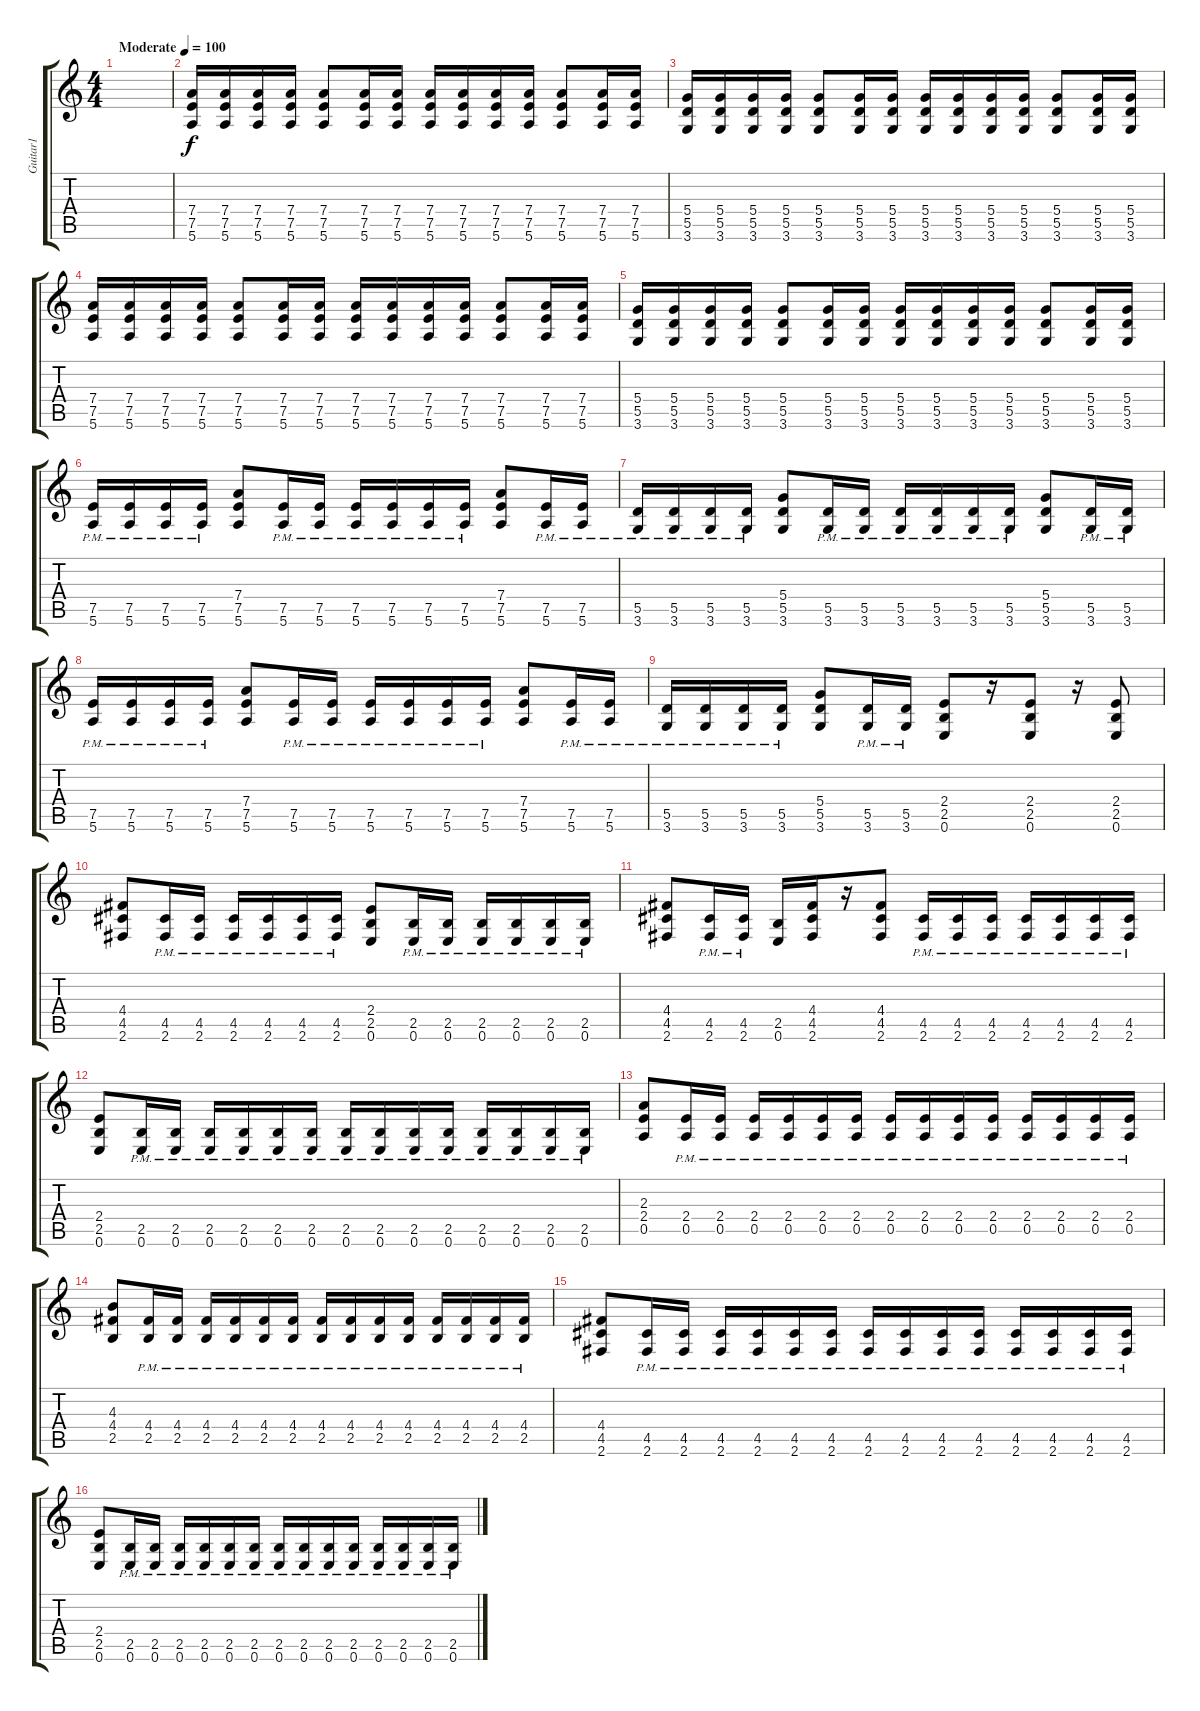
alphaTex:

\track ("Guitar1" "Guitar1") {instrument distortionguitar}
\staff {score tabs}
\tuning (E4 B3 G3 D3 A2 E2) {hide}
\ts (4 4)
\tempo (100 "Moderate")
\clef g2
\ks c
|
(7.4 7.5 5.6).16 (7.4 7.5 5.6).16 (7.4 7.5 5.6).16 (7.4 7.5 5.6).16 (7.4 7.5 5.6).8 (7.4 7.5 5.6).16 (7.4 7.5 5.6).16 (7.4 7.5 5.6).16 (7.4 7.5 5.6).16 (7.4 7.5 5.6).16 (7.4 7.5 5.6).16 (7.4 7.5 5.6).8 (7.4 7.5 5.6).16 (7.4 7.5 5.6).16 |
(5.4 5.5 3.6).16 (5.4 5.5 3.6).16 (5.4 5.5 3.6).16 (5.4 5.5 3.6).16 (5.4 5.5 3.6).8 (5.4 5.5 3.6).16 (5.4 5.5 3.6).16 (5.4 5.5 3.6).16 (5.4 5.5 3.6).16 (5.4 5.5 3.6).16 (5.4 5.5 3.6).16 (5.4 5.5 3.6).8 (5.4 5.5 3.6).16 (5.4 5.5 3.6).16 |
(7.4 7.5 5.6).16 (7.4 7.5 5.6).16 (7.4 7.5 5.6).16 (7.4 7.5 5.6).16 (7.4 7.5 5.6).8 (7.4 7.5 5.6).16 (7.4 7.5 5.6).16 (7.4 7.5 5.6).16 (7.4 7.5 5.6).16 (7.4 7.5 5.6).16 (7.4 7.5 5.6).16 (7.4 7.5 5.6).8 (7.4 7.5 5.6).16 (7.4 7.5 5.6).16 |
(5.4 5.5 3.6).16 (5.4 5.5 3.6).16 (5.4 5.5 3.6).16 (5.4 5.5 3.6).16 (5.4 5.5 3.6).8 (5.4 5.5 3.6).16 (5.4 5.5 3.6).16 (5.4 5.5 3.6).16 (5.4 5.5 3.6).16 (5.4 5.5 3.6).16 (5.4 5.5 3.6).16 (5.4 5.5 3.6).8 (5.4 5.5 3.6).16 (5.4 5.5 3.6).16 |
(7.5{pm} 5.6{pm}).16 (7.5{pm} 5.6{pm}).16 (7.5{pm} 5.6{pm}).16 (7.5{pm} 5.6{pm}).16 (7.4 7.5 5.6).8 (7.5{pm} 5.6{pm}).16 (7.5{pm} 5.6{pm}).16 (7.5{pm} 5.6{pm}).16 (7.5{pm} 5.6{pm}).16 (7.5{pm} 5.6{pm}).16 (7.5{pm} 5.6{pm}).16 (7.4 7.5 5.6).8 (7.5{pm} 5.6{pm}).16 (7.5{pm} 5.6{pm}).16 |
(5.5{pm} 3.6{pm}).16 (5.5{pm} 3.6{pm}).16 (5.5{pm} 3.6{pm}).16 (5.5{pm} 3.6{pm}).16 (5.4 5.5 3.6).8 (5.5{pm} 3.6{pm}).16 (5.5{pm} 3.6{pm}).16 (5.5{pm} 3.6{pm}).16 (5.5{pm} 3.6{pm}).16 (5.5{pm} 3.6{pm}).16 (5.5{pm} 3.6{pm}).16 (5.4 5.5 3.6).8 (5.5{pm} 3.6{pm}).16 (5.5{pm} 3.6{pm}).16 |
(7.5{pm} 5.6{pm}).16 (7.5{pm} 5.6{pm}).16 (7.5{pm} 5.6{pm}).16 (7.5{pm} 5.6{pm}).16 (7.4 7.5 5.6).8 (7.5{pm} 5.6{pm}).16 (7.5{pm} 5.6{pm}).16 (7.5{pm} 5.6{pm}).16 (7.5{pm} 5.6{pm}).16 (7.5{pm} 5.6{pm}).16 (7.5{pm} 5.6{pm}).16 (7.4 7.5 5.6).8 (7.5{pm} 5.6{pm}).16 (7.5{pm} 5.6{pm}).16 |
(5.5{pm} 3.6{pm}).16 (5.5{pm} 3.6{pm}).16 (5.5{pm} 3.6{pm}).16 (5.5{pm} 3.6{pm}).16 (5.4 5.5 3.6).8 (5.5{pm} 3.6{pm}).16 (5.5{pm} 3.6{pm}).16 (2.4 2.5 0.6).8 r.16 (2.4 2.5 0.6).8 r.16 (2.4 2.5 0.6).8 |
(4.4 4.5 2.6).8 (4.5{pm} 2.6{pm}).16 (4.5{pm} 2.6{pm}).16 (4.5{pm} 2.6{pm}).16 (4.5{pm} 2.6{pm}).16 (4.5{pm} 2.6{pm}).16 (4.5{pm} 2.6{pm}).16 (2.4 2.5 0.6).8 (2.5{pm} 0.6{pm}).16 (2.5{pm} 0.6{pm}).16 (2.5{pm} 0.6{pm}).16 (2.5{pm} 0.6{pm}).16 (2.5{pm} 0.6{pm}).16 (2.5{pm} 0.6{pm}).16 |
(4.4 4.5 2.6).8 (4.5{pm} 2.6{pm}).16 (4.5{pm} 2.6{pm}).16 (2.5 0.6).16 (4.4 4.5 2.6).16 r.16 (4.4 4.5 2.6).8 (4.5{pm} 2.6{pm}).16 (4.5{pm} 2.6{pm}).16 (4.5{pm} 2.6{pm}).16 (4.5{pm} 2.6{pm}).16 (4.5{pm} 2.6{pm}).16 (4.5{pm} 2.6{pm}).16 (4.5{pm} 2.6{pm}).16 |
(2.4 2.5 0.6).8 (2.5{pm} 0.6{pm}).16 (2.5{pm} 0.6{pm}).16 (2.5{pm} 0.6{pm}).16 (2.5{pm} 0.6{pm}).16 (2.5{pm} 0.6{pm}).16 (2.5{pm} 0.6{pm}).16 (2.5{pm} 0.6{pm}).16 (2.5{pm} 0.6{pm}).16 (2.5{pm} 0.6{pm}).16 (2.5{pm} 0.6{pm}).16 (2.5{pm} 0.6{pm}).16 (2.5{pm} 0.6{pm}).16 (2.5{pm} 0.6{pm}).16 (2.5{pm} 0.6{pm}).16 |
(2.3 2.4 0.5).8 (2.4{pm} 0.5{pm}).16 (2.4{pm} 0.5{pm}).16 (2.4{pm} 0.5{pm}).16 (2.4{pm} 0.5{pm}).16 (2.4{pm} 0.5{pm}).16 (2.4{pm} 0.5{pm}).16 (2.4{pm} 0.5{pm}).16 (2.4{pm} 0.5{pm}).16 (2.4{pm} 0.5{pm}).16 (2.4{pm} 0.5{pm}).16 (2.4{pm} 0.5{pm}).16 (2.4{pm} 0.5{pm}).16 (2.4{pm} 0.5{pm}).16 (2.4{pm} 0.5{pm}).16 |
(4.3 4.4 2.5).8 (4.4{pm} 2.5{pm}).16 (4.4{pm} 2.5{pm}).16 (4.4{pm} 2.5{pm}).16 (4.4{pm} 2.5{pm}).16 (4.4{pm} 2.5{pm}).16 (4.4{pm} 2.5{pm}).16 (4.4{pm} 2.5{pm}).16 (4.4{pm} 2.5{pm}).16 (4.4{pm} 2.5{pm}).16 (4.4{pm} 2.5{pm}).16 (4.4{pm} 2.5{pm}).16 (4.4{pm} 2.5{pm}).16 (4.4{pm} 2.5{pm}).16 (4.4{pm} 2.5{pm}).16 |
(4.4 4.5 2.6).8 (4.5{pm} 2.6{pm}).16 (4.5{pm} 2.6{pm}).16 (4.5{pm} 2.6{pm}).16 (4.5{pm} 2.6{pm}).16 (4.5{pm} 2.6{pm}).16 (4.5{pm} 2.6{pm}).16 (4.5{pm} 2.6{pm}).16 (4.5{pm} 2.6{pm}).16 (4.5{pm} 2.6{pm}).16 (4.5{pm} 2.6{pm}).16 (4.5{pm} 2.6{pm}).16 (4.5{pm} 2.6{pm}).16 (4.5{pm} 2.6{pm}).16 (4.5{pm} 2.6{pm}).16 |
(2.4 2.5 0.6).8 (2.5{pm} 0.6{pm}).16 (2.5{pm} 0.6{pm}).16 (2.5{pm} 0.6{pm}).16 (2.5{pm} 0.6{pm}).16 (2.5{pm} 0.6{pm}).16 (2.5{pm} 0.6{pm}).16 (2.5{pm} 0.6{pm}).16 (2.5{pm} 0.6{pm}).16 (2.5{pm} 0.6{pm}).16 (2.5{pm} 0.6{pm}).16 (2.5{pm} 0.6{pm}).16 (2.5{pm} 0.6{pm}).16 (2.5{pm} 0.6{pm}).16 (2.5{pm} 0.6{pm}).16
